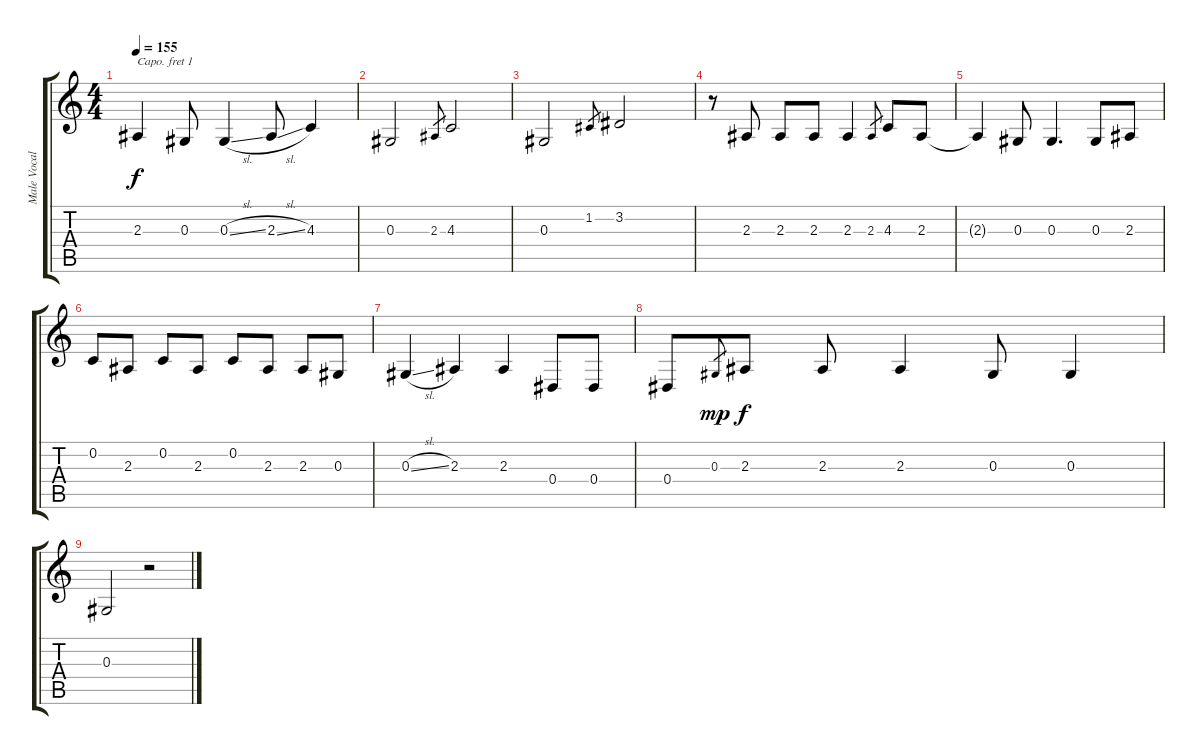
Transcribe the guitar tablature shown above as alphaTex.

\track ("Male Vocals" "Male Vocal") {instrument flute}
\staff {score tabs}
\capo 1
\tuning (E4 B3 G3 D3 A2 E2) {hide}
\ts (4 4)
\tempo 155
\clef g2
\ks c
2.3{t}.4{dy f} 0.3.8 0.3{sl}.4 2.3{sl}.8 4.3.4 |
0.3.2 2.3.8{gr} 4.3.2 |
0.3.2 1.2.8{gr} 3.2.2 |
r.8 2.3.8 2.3.8 2.3.8 2.3.4 2.3.8{gr} 4.3.8 2.3.8 |
2.3{t}.4 0.3.8 0.3.4{d} 0.3.8 2.3.8 |
0.2.8 2.3.8 0.2.8 2.3.8 0.2.8 2.3.8 2.3.8 0.3.8 |
0.3{sl}.4 2.3.4 2.3.4 0.4.8 0.4.8 |
0.4.8 0.3.8{gr dy mp} 2.3.8{dy f} 2.3.8 2.3.4 0.3.8 0.3.4 |
0.3.2 r.2
